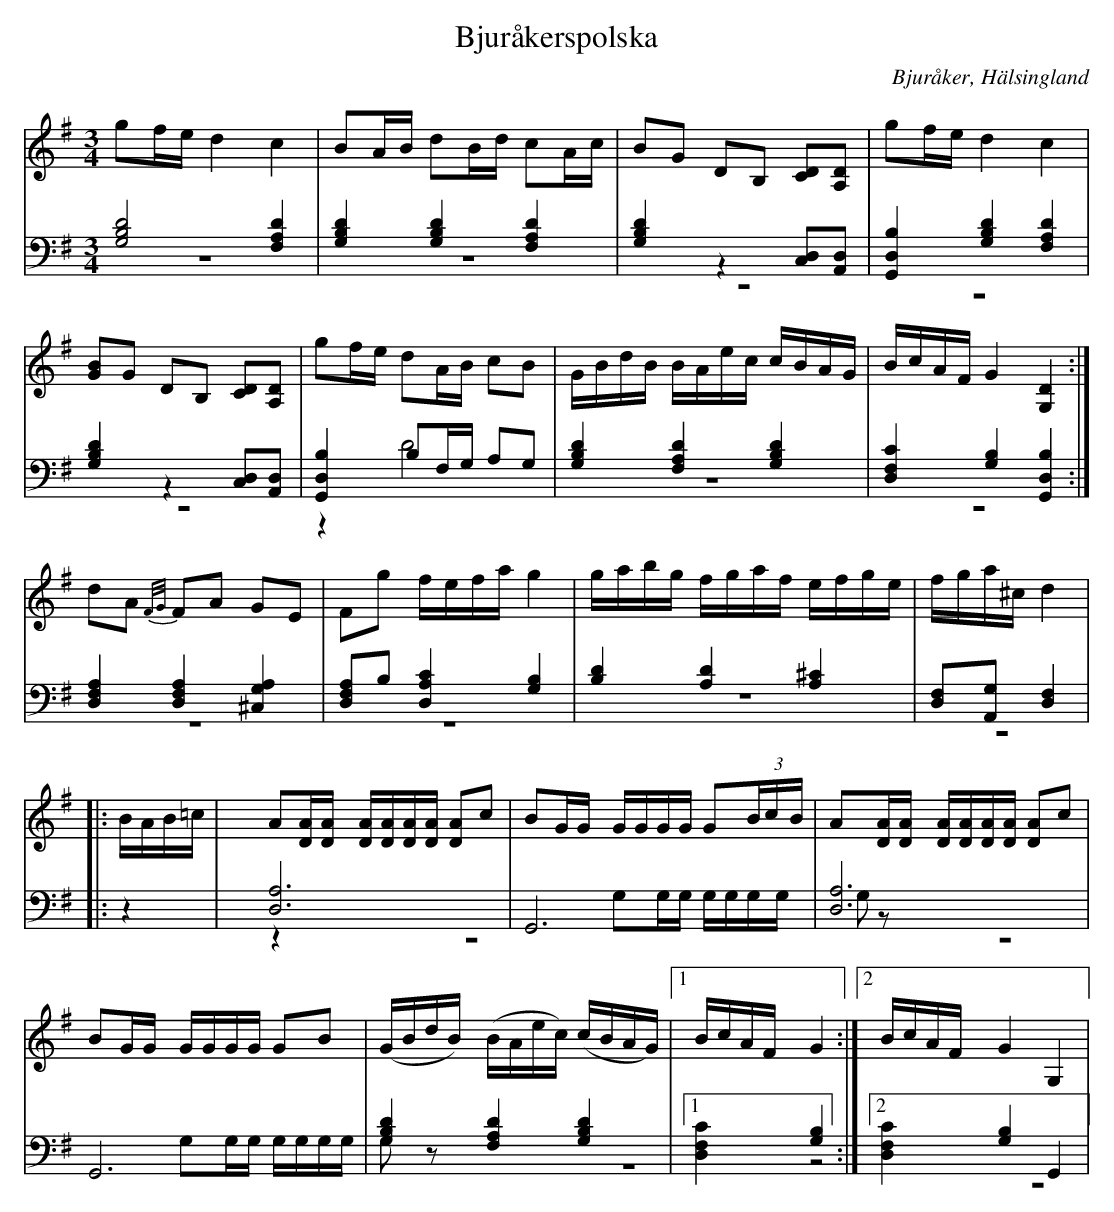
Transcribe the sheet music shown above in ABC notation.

X:1
T: Bjuråkerspolska
O: Bjuråker, Hälsingland
M: 3/4
L: 1/8
K: G
V:1
V:2
V:3 merge
V:1
gf/e/ d2 c2|BA/B/ dB/d/ cA/c/| BG DB, [CD][A,D]|gf/e/ d2 c2|
[GB]G DB, [CD][A,D] |gf/e/ dA/B/ cB|G/B/d/B/ B/A/e/c/ c/B/A/G/|B/c/A/F/ G2 [G,2D2]:|
dA {F/G/}FA GE|Fg f/e/f/a/ g2|g/a/b/g/ f/g/a/f/ e/f/g/e/ |f/g/a/^c/ d2 |
|:B/A/B/=c/|A[D/A/][D/A/] [D/A/][D/A/][D/A/][D/A/] [DA]c|BG/G/ G/G/G/G/ G(3B/c/B/|A[D/A/][D/A/] [D/A/][D/A/][D/A/][D/A/] [DA]c|
BG/G/ G/G/G/G/ GB|(G/B/d/B/) (B/A/e/c/) (c/B/A/G/)|1 B/c/A/F/ G2:|2 B/c/A/F/ G2 G,2|
V:2 clef=bass
[G,4B,4D4] [F,2A,2 D2]|[G,2B,2D2] [G,2B,2D2] [F,2A,2 D2]|[G,2B,2D2] z2 [C,D,][A,,D,]|[G,,2D,2B,2] [G,2B,2D2] [F,2A,2 D2]|
[G,2B,2D2] z2 [C,D,][A,,D,]|[G,,2D,2B,2] B,F,/G,/ A,G,|[G,2B,2D2] [F,2A,2 D2] [G,2B,2D2]|[D,2F,2C2] [G,2B,2][G,,2D,2B,2]:|
[D,2F,2A,2] [D,2F,2A,2] [^C,2G,2A,2]|[D,F,A,]B, [D,2A,2C2] [G,2B,2]|[B,2D2] [A,2D2] [A,2^C2]|[D,F,][A,,G,] [D,2F,2]|
|:z2|[D,6A,6]|G,,6|[D,6A,6]|
G,,6|[G,2B,2D2] [F,2A,2 D2] [G,2B,2D2]|1 [D,2F,2C2] [G,2B,2] :|2 [D,2F,2C2] [G,2B,2] G,,2|
V:3  clef=bass
z6|z6|z6|z6|
z6|z2 D4|z6|z6:|
z6|z6|z6|z6|
|:z2|z6|G,G,/G,/ G,/G,/G,/G,/ G,z|z6 |
G,G,/G,/ G,/G,/G,/G,/ G,z|z6|1 z4:|2 z6|
